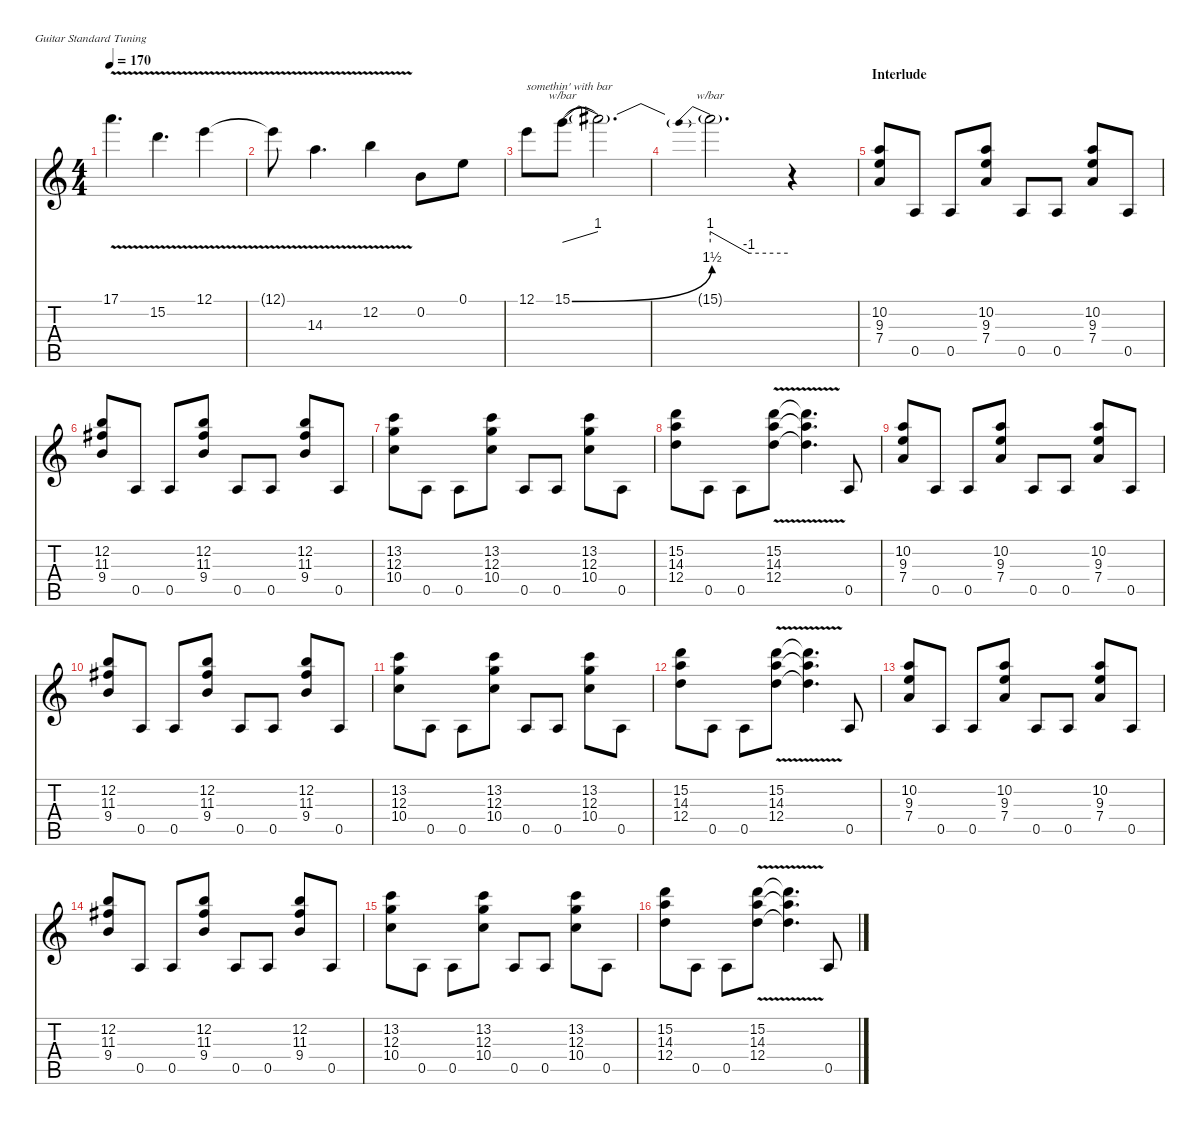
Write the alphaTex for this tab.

\defaultSystemsLayout 4
\hideDynamics
\bracketExtendMode nobrackets
\singleTrackTrackNamePolicy hidden
\multiTrackTrackNamePolicy hidden
\otherSystemsTrackNameOrientation horizontal
\track ("Dave" "dist.guit.") {instrument distortionguitar}
\staff {score tabs}
\tuning (E4 B3 G3 D3 A2 E2)
\ts (4 4)
\tempo 170
\clef g2
\ks c
17.1{v}.4{d dy f beam Down} 15.2{v}.4{d beam Down} 12.1{v}.4{beam Down} |
12.1{v t}.8{beam Down} 14.3{v}.4{d beam Down} 12.2{v}.4{beam Down} 0.2.8{beam Down} 0.1.8{beam Down} |
12.1.8{txt "somethin' with bar" beam Down} 15.1{be (bend 0 0 60 6)}.8{tbe (dive default 0 0 60 4) beam Down} 15.1{t}.2{d beam Down} |
15.1{be (prebend 0 6 60 6) t}.2{d tbe (custom default 0 4 30 -4 30 -4 60 -4) beam Down} r.4{beam Down} |
\section ("" "Interlude")
(10.2 9.3 7.4).8{beam Up} 0.5.8{beam Up} 0.5.8{beam Up} (10.2 9.3 7.4).8{beam Up} 0.5.8{beam Up} 0.5.8{beam Up} (10.2 9.3 7.4).8{beam Up} 0.5.8{beam Up} |
(12.2 11.3{acc #} 9.4).8{beam Up} 0.5.8{beam Up} 0.5.8{beam Up} (12.2 11.3{acc #} 9.4).8{beam Up} 0.5.8{beam Up} 0.5.8{beam Up} (12.2 11.3{acc #} 9.4).8{beam Up} 0.5.8{beam Up} |
(13.2 12.3 10.4).8{beam Down} 0.5.8{beam Down} 0.5.8{beam Down} (13.2 12.3 10.4).8{beam Down} 0.5.8{beam Up} 0.5.8{beam Up} (13.2 12.3 10.4).8{beam Down} 0.5.8{beam Down} |
(15.2 14.3 12.4).8{beam Down} 0.5.8{beam Down} 0.5.8{beam Down} (15.2 14.3 12.4{v}).8{beam Down} (15.2{t} 14.3{t} 12.4{v t}).4{d beam Down} 0.5.8{beam Up} |
(10.2 9.3 7.4).8{beam Up} 0.5.8{beam Up} 0.5.8{beam Up} (10.2 9.3 7.4).8{beam Up} 0.5.8{beam Up} 0.5.8{beam Up} (10.2 9.3 7.4).8{beam Up} 0.5.8{beam Up} |
(12.2 11.3{acc #} 9.4).8{beam Up} 0.5.8{beam Up} 0.5.8{beam Up} (12.2 11.3{acc #} 9.4).8{beam Up} 0.5.8{beam Up} 0.5.8{beam Up} (12.2 11.3{acc #} 9.4).8{beam Up} 0.5.8{beam Up} |
(13.2 12.3 10.4).8{beam Down} 0.5.8{beam Down} 0.5.8{beam Down} (13.2 12.3 10.4).8{beam Down} 0.5.8{beam Up} 0.5.8{beam Up} (13.2 12.3 10.4).8{beam Down} 0.5.8{beam Down} |
(15.2 14.3 12.4).8{beam Down} 0.5.8{beam Down} 0.5.8{beam Down} (15.2 14.3 12.4{v}).8{beam Down} (15.2{t} 14.3{t} 12.4{v t}).4{d beam Down} 0.5.8{beam Up} |
(10.2 9.3 7.4).8{beam Up} 0.5.8{beam Up} 0.5.8{beam Up} (10.2 9.3 7.4).8{beam Up} 0.5.8{beam Up} 0.5.8{beam Up} (10.2 9.3 7.4).8{beam Up} 0.5.8{beam Up} |
(12.2 11.3{acc #} 9.4).8{beam Up} 0.5.8{beam Up} 0.5.8{beam Up} (12.2 11.3{acc #} 9.4).8{beam Up} 0.5.8{beam Up} 0.5.8{beam Up} (12.2 11.3{acc #} 9.4).8{beam Up} 0.5.8{beam Up} |
(13.2 12.3 10.4).8{beam Down} 0.5.8{beam Down} 0.5.8{beam Down} (13.2 12.3 10.4).8{beam Down} 0.5.8{beam Up} 0.5.8{beam Up} (13.2 12.3 10.4).8{beam Down} 0.5.8{beam Down} |
(15.2 14.3 12.4).8{beam Down} 0.5.8{beam Down} 0.5.8{beam Down} (15.2 14.3 12.4{v}).8{beam Down} (15.2{t} 14.3{t} 12.4{v t}).4{d beam Down} 0.5.8{beam Up}
